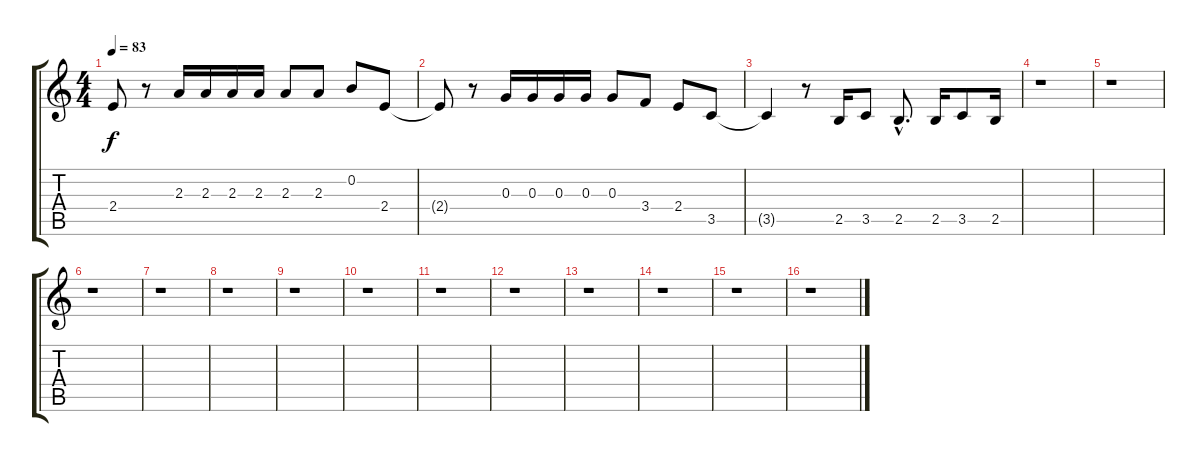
\track "" {instrument distortionguitar}
\staff {score tabs}
\tuning (E4 B3 G3 D3 A2 E2) {hide}
\ts (4 4)
\tempo 83
\clef g2
\ks c
2.4{t}.8{dy f} r.8 2.3.16 2.3.16 2.3.16 2.3.16 2.3.8 2.3.8 0.2.8 2.4.8 |
2.4{t}.8 r.8 0.3.16 0.3.16 0.3.16 0.3.16 0.3.8 3.4.8 2.4.8 3.5.8 |
3.5{t}.4 r.8 2.5.16 3.5.8 2.5{hac}.8{d} 2.5.16 3.5.8 2.5.16 |
r.1 |
r.1 |
r.1 |
r.1 |
r.1 |
r.1 |
r.1 |
r.1 |
r.1 |
r.1 |
r.1 |
r.1 |
r.1
